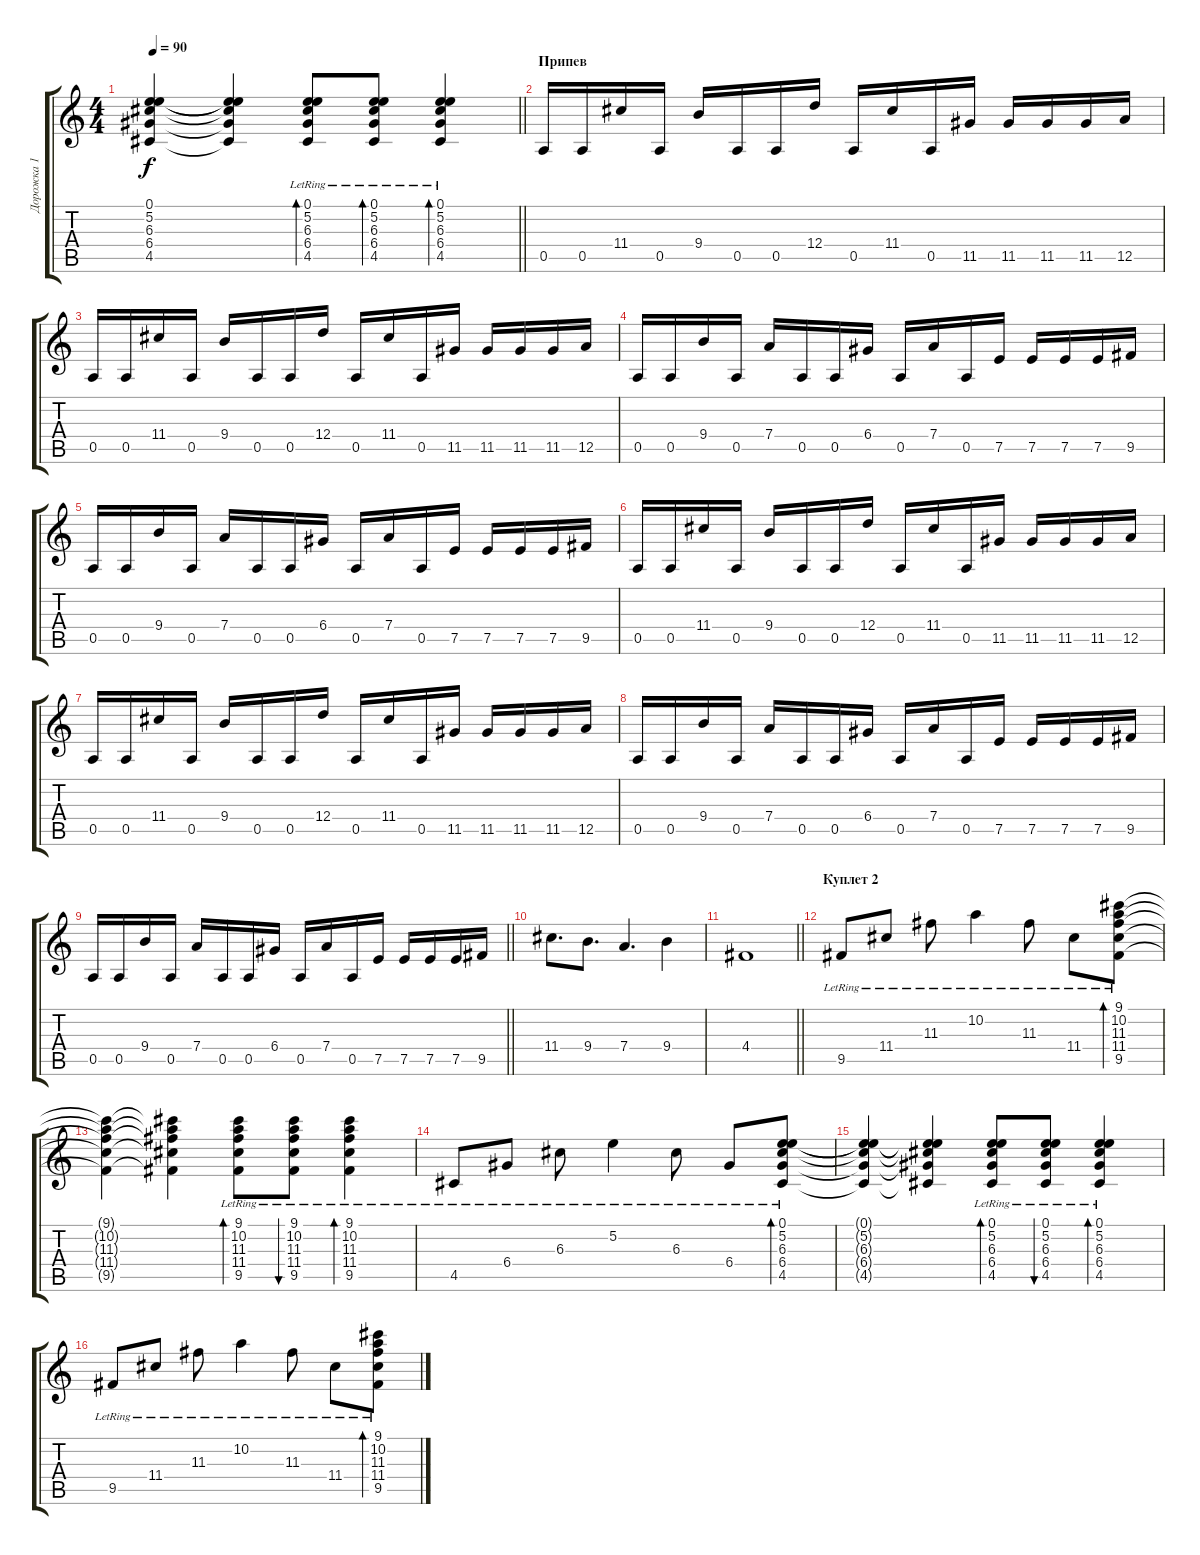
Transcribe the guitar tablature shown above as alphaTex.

\track ("Дорожка 1" "Дорожка 1") {instrument acousticguitarsteel}
\staff {score tabs}
\tuning (E4 B3 G3 D3 A2 D2) {hide}
\ts (4 4)
\tempo 90
\clef g2
\barLineRight lightlight
\ks c
(0.1{t} 5.2{t} 6.3{t} 6.4{t} 4.5{t}).4{dy f} (0.1{t} 5.2{t} 6.3{t} 6.4{t} 4.5{t}).4 (0.1{lr} 5.2{lr} 6.3{lr} 6.4{lr} 4.5{lr}).8{bd 120} (0.1{lr} 5.2{lr} 6.3{lr} 6.4{lr} 4.5{lr}).8{bd 120} (0.1{lr} 5.2{lr} 6.3{lr} 6.4{lr} 4.5{lr}).4{bd 120} |
\section ("" "Припев")
0.5.16 0.5.16 11.4.16 0.5.16 9.4.16 0.5.16 0.5.16 12.4.16 0.5.16 11.4.16 0.5.16 11.5.16 11.5.16 11.5.16 11.5.16 12.5.16 |
0.5.16 0.5.16 11.4.16 0.5.16 9.4.16 0.5.16 0.5.16 12.4.16 0.5.16 11.4.16 0.5.16 11.5.16 11.5.16 11.5.16 11.5.16 12.5.16 |
0.5.16 0.5.16 9.4.16 0.5.16 7.4.16 0.5.16 0.5.16 6.4.16 0.5.16 7.4.16 0.5.16 7.5.16 7.5.16 7.5.16 7.5.16 9.5.16 |
0.5.16 0.5.16 9.4.16 0.5.16 7.4.16 0.5.16 0.5.16 6.4.16 0.5.16 7.4.16 0.5.16 7.5.16 7.5.16 7.5.16 7.5.16 9.5.16 |
0.5.16 0.5.16 11.4.16 0.5.16 9.4.16 0.5.16 0.5.16 12.4.16 0.5.16 11.4.16 0.5.16 11.5.16 11.5.16 11.5.16 11.5.16 12.5.16 |
0.5.16 0.5.16 11.4.16 0.5.16 9.4.16 0.5.16 0.5.16 12.4.16 0.5.16 11.4.16 0.5.16 11.5.16 11.5.16 11.5.16 11.5.16 12.5.16 |
0.5.16 0.5.16 9.4.16 0.5.16 7.4.16 0.5.16 0.5.16 6.4.16 0.5.16 7.4.16 0.5.16 7.5.16 7.5.16 7.5.16 7.5.16 9.5.16 |
\barLineRight lightlight
0.5.16 0.5.16 9.4.16 0.5.16 7.4.16 0.5.16 0.5.16 6.4.16 0.5.16 7.4.16 0.5.16 7.5.16 7.5.16 7.5.16 7.5.16 9.5.16 |
\section ("" "")
11.4.8{d instrument synthstrings1} 9.4.8{d} 7.4.4{d} 9.4.4 |
\barLineRight lightlight
4.4.1 |
\section ("" "Куплет 2")
9.5{lr}.8{instrument acousticguitarsteel} 11.4{lr}.8 11.3{lr}.8 10.2{lr}.4 11.3{lr}.8 11.4{lr}.8 (9.1{lr} 10.2{lr} 11.3{lr} 11.4{lr} 9.5{lr}).8{bd 120} |
(9.1{t} 10.2{t} 11.3{t} 11.4{t} 9.5{t}).4 (9.1{t} 10.2{t} 11.3{t} 11.4{t} 9.5{t}).4 (9.1{lr} 10.2{lr} 11.3{lr} 11.4{lr} 9.5{lr}).8{bd 120} (9.1{lr} 10.2{lr} 11.3{lr} 11.4{lr} 9.5{lr}).8{bu 120} (9.1{lr} 10.2{lr} 11.3{lr} 11.4{lr} 9.5{lr}).4{bd 120} |
4.5{lr}.8 6.4{lr}.8 6.3{lr}.8 5.2{lr}.4 6.3{lr}.8 6.4{lr}.8 (0.1{lr} 5.2{lr} 6.3{lr} 6.4{lr} 4.5{lr}).8{bd 120} |
(0.1{t} 5.2{t} 6.3{t} 6.4{t} 4.5{t}).4 (0.1{t} 5.2{t} 6.3{t} 6.4{t} 4.5{t}).4 (0.1{lr} 5.2{lr} 6.3{lr} 6.4{lr} 4.5{lr}).8{bd 120} (0.1{lr} 5.2{lr} 6.3{lr} 6.4{lr} 4.5{lr}).8{bu 120} (0.1{lr} 5.2{lr} 6.3{lr} 6.4{lr} 4.5{lr}).4{bd 120} |
9.5{lr}.8 11.4{lr}.8 11.3{lr}.8 10.2{lr}.4 11.3{lr}.8 11.4{lr}.8 (9.1{lr} 10.2{lr} 11.3{lr} 11.4{lr} 9.5{lr}).8{bd 120}
